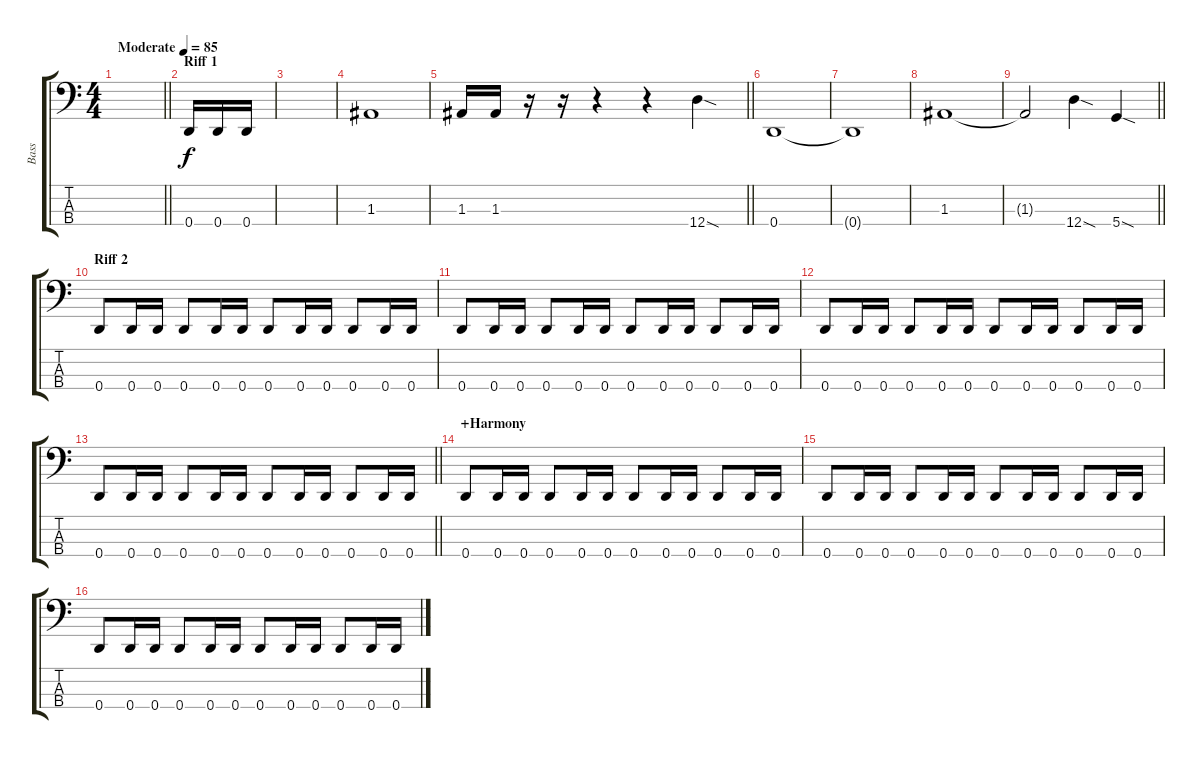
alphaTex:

\track ("Bass" "Bass") {instrument electricbassfinger}
\staff {score tabs}
\tuning (G2 D2 A1 D1) {hide}
\ts (4 4)
\tempo (85 "Moderate")
\clef f4
\barLineRight lightlight
\ks c
|
\section ("" "Riff 1")
0.4.16 0.4.16 0.4.16 |
|
1.3.1 |
\barLineRight lightlight
1.3.16 1.3.16 r.16 r.16 r.4 r.4 12.4{sod}.4 |
\section ("" "")
0.4.1 |
0.4{t}.1 |
1.3.1 |
\barLineRight lightlight
1.3{t}.2 12.4{sod}.4 5.4{sod}.4 |
\section ("" "Riff 2")
0.4.8 0.4.16 0.4.16 0.4.8 0.4.16 0.4.16 0.4.8 0.4.16 0.4.16 0.4.8 0.4.16 0.4.16 |
0.4.8 0.4.16 0.4.16 0.4.8 0.4.16 0.4.16 0.4.8 0.4.16 0.4.16 0.4.8 0.4.16 0.4.16 |
0.4.8 0.4.16 0.4.16 0.4.8 0.4.16 0.4.16 0.4.8 0.4.16 0.4.16 0.4.8 0.4.16 0.4.16 |
\barLineRight lightlight
0.4.8 0.4.16 0.4.16 0.4.8 0.4.16 0.4.16 0.4.8 0.4.16 0.4.16 0.4.8 0.4.16 0.4.16 |
\section ("" "+Harmony")
0.4.8 0.4.16 0.4.16 0.4.8 0.4.16 0.4.16 0.4.8 0.4.16 0.4.16 0.4.8 0.4.16 0.4.16 |
0.4.8 0.4.16 0.4.16 0.4.8 0.4.16 0.4.16 0.4.8 0.4.16 0.4.16 0.4.8 0.4.16 0.4.16 |
0.4.8 0.4.16 0.4.16 0.4.8 0.4.16 0.4.16 0.4.8 0.4.16 0.4.16 0.4.8 0.4.16 0.4.16
